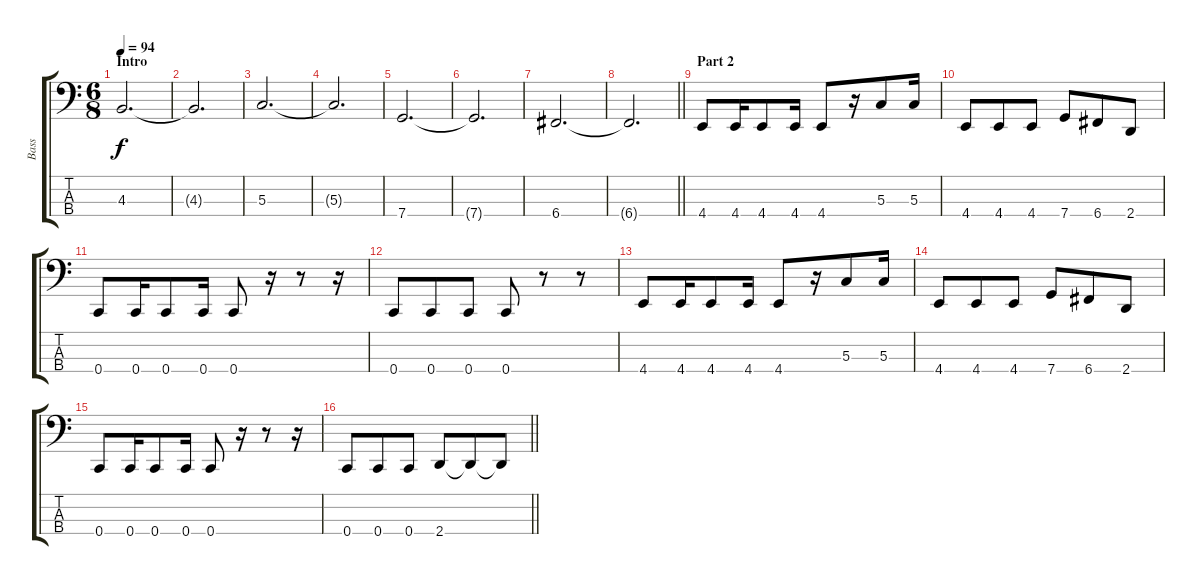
\track ("Bass" "Bass") {instrument electricbasspick}
\staff {score tabs}
\tuning (F2 C2 G1 C1) {hide}
\ts (6 8)
\section ("" "Intro")
\tempo 94
\clef f4
\ks c
4.3.2{d dy f instrument electricbasspick} |
4.3{t}.2{d} |
5.3.2{d} |
5.3{t}.2{d} |
7.4.2{d} |
7.4{t}.2{d} |
6.4.2{d} |
\barLineRight lightlight
6.4{t}.2{d} |
\section ("" "Part 2")
4.4.8 4.4.16 4.4.8 4.4.16 4.4.8 r.16 5.3.8 5.3.16 |
4.4.8 4.4.8 4.4.8 7.4.8 6.4.8 2.4.8 |
0.4.8 0.4.16 0.4.8 0.4.16 0.4.8 r.16 r.8 r.16 |
0.4.8 0.4.8 0.4.8 0.4.8 r.8 r.8 |
4.4.8 4.4.16 4.4.8 4.4.16 4.4.8 r.16 5.3.8 5.3.16 |
4.4.8 4.4.8 4.4.8 7.4.8 6.4.8 2.4.8 |
0.4.8 0.4.16 0.4.8 0.4.16 0.4.8 r.16 r.8 r.16 |
\barLineRight lightlight
0.4.8 0.4.8 0.4.8 2.4.8 2.4{t}.8 2.4{t}.8
